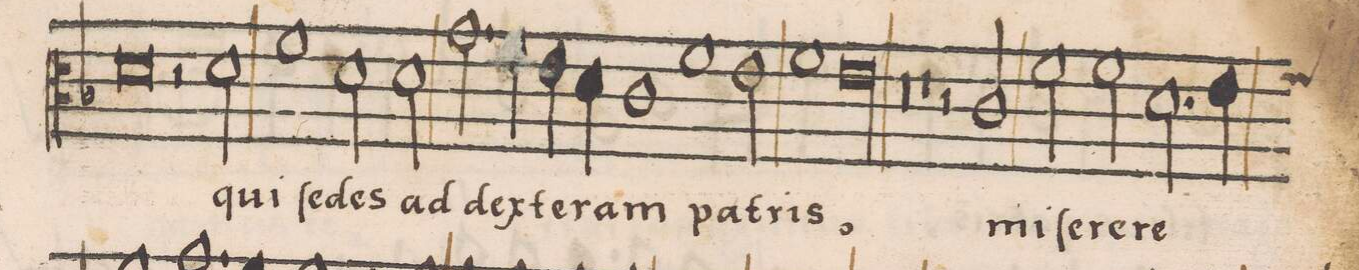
**kern	**text
*I"CANTVS	*
*clefC3	*
*k[b-]	*
*met(C|)	*
*M2/1	*
0d\	tram.
=81-	=81-
2r	.
2d\	qui
1f\	ſe-
=82-	=82-
2d\	-des
2d\	ad
2.g\	dex-
4f\	.
=83-	=83-
4e\	-te-
4d\	.
1c\	-ram
1f\	pa-
=84-	=84-
2e\	-tris,
1f\	.
=85-	=85-
00e\	.
=86-	=86-
=87-	=87-
0r	.
=88-	=88-
1r	.
2r	.
2c/	mi-
=89-	=89-
2f\	-ſe-
2f\	-re-
2.d\	-re
*custos:f	*
4e\	.
=90-	=90-
*-	*-
